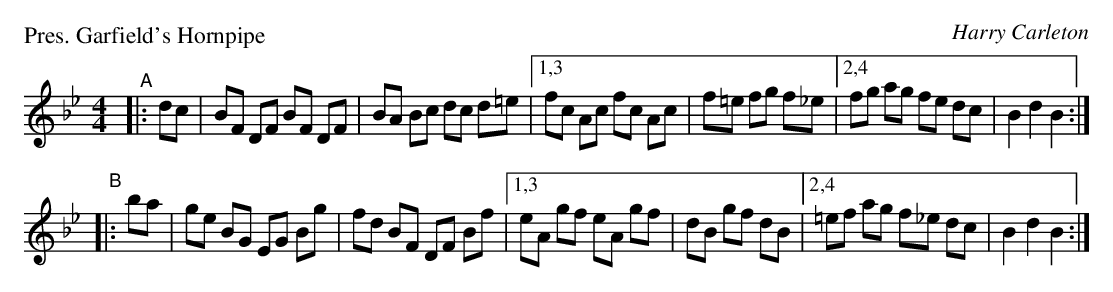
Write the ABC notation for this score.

X:1
P: Pres. Garfield's Hornpipe
C: Harry Carleton
M: 4/4
L: 1/8
K:Bb
"^A"|: dc \
| BF DF BF DF | BA Bc dc d=e |[1,3 fc Ac fc Ac | f=e fg f_e \
                             |[2,4 fg ag fe dc | B2 d2 B2 :|
"^B"|: ba \
| ge BG EG Bg | fd BF DF Bf |[1,3 eA gf eA gf | dB gf dB \
                            |[2,4 =ef ag f_e dc | B2 d2 B2 :|
